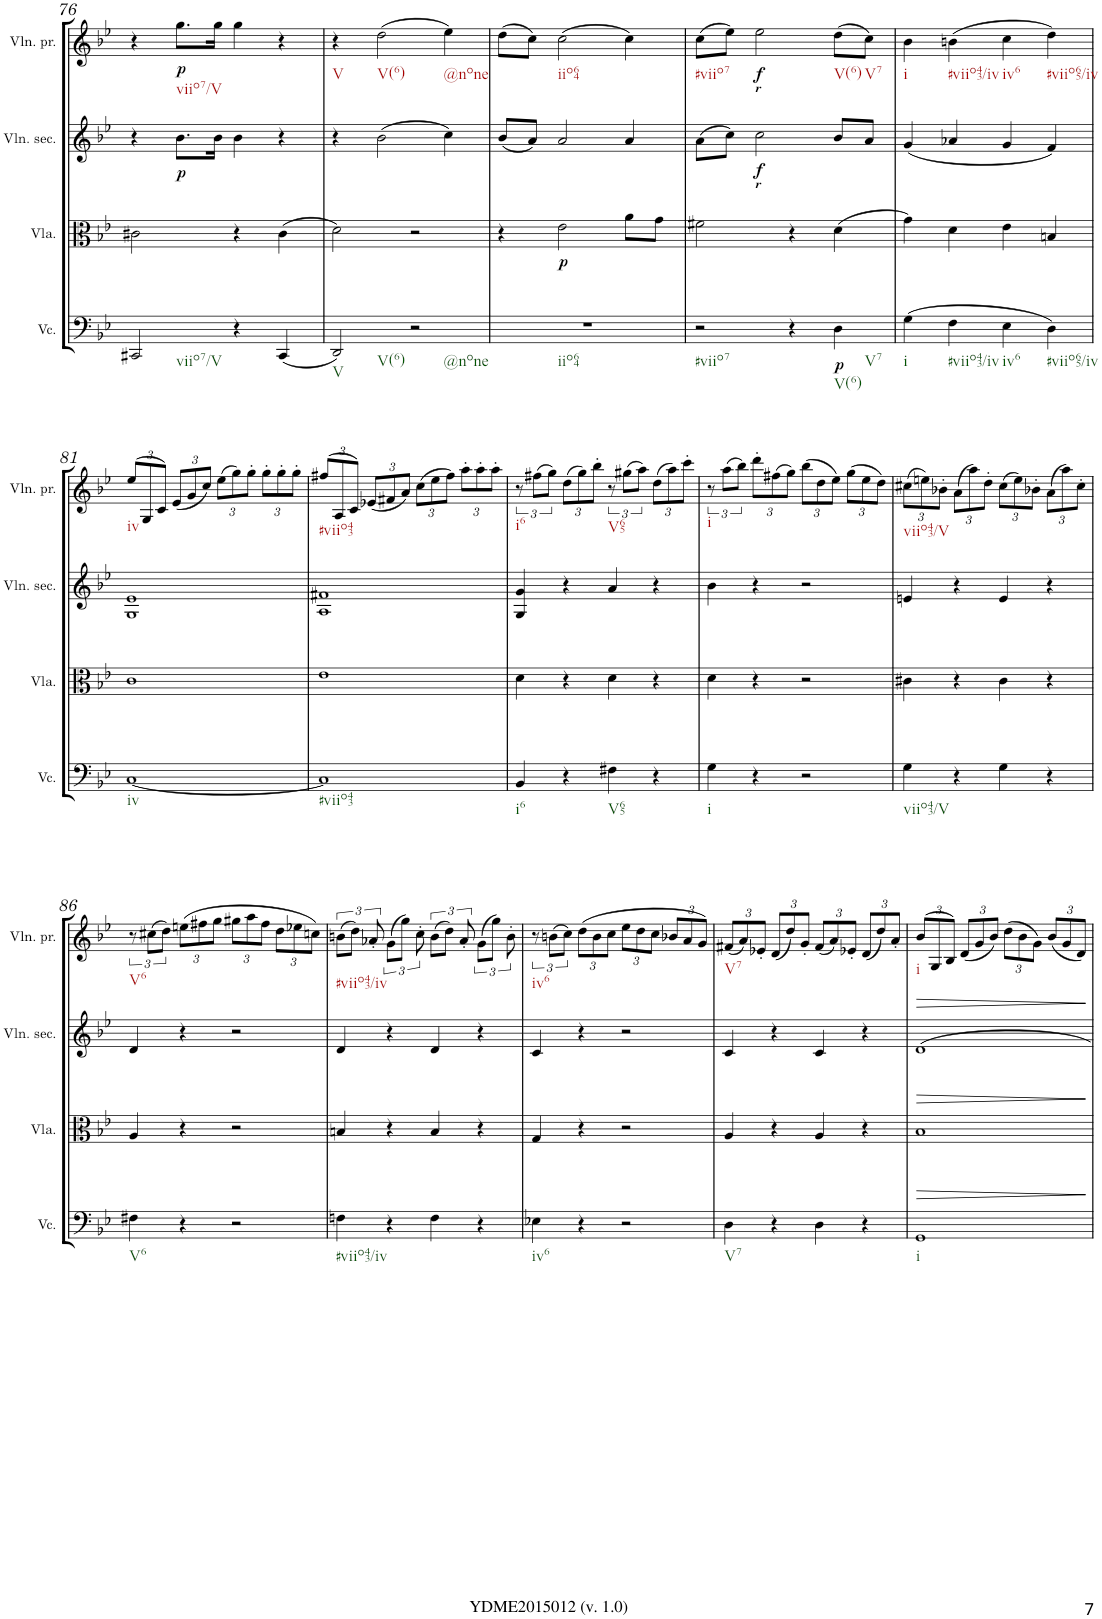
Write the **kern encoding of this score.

**kern	**dynam	**kern	**dynam	**kern	**dynam	**kern	**dynam
*part4	*part4	*part3	*part3	*part2	*part2	*part1	*part1
*staff4	*staff4	*staff3	*staff3	*staff2	*staff2	*staff1	*staff1
*I"Violoncelle	*	*I"Viola	*	*I"Violino secondo	*	*I"Violino primo	*
*I'Vc.	*	*I'Vla.	*	*I'Vln. sec.	*	*I'Vln. pr.	*
!!LO:PB:g=z
*clefF4	*	*clefC3	*	*clefG2	*	*clefG2	*
*k[b-e-]	*	*k[b-e-]	*	*k[b-e-]	*	*k[b-e-]	*
*B-:	*	*B-:	*	*B-:	*	*B-:	*
*M2/2	*	*M2/2	*	*M2/2	*	*M2/2	*
*met(c|)	*	*met(c|)	*	*met(c|)	*	*met(c|)	*
=76	=76	=76	=76	=76	=76	=76	=76
!LO:TX:b:t=viio7/V	!	!	!	!	!	!	!
2CC#X/	.	2c#X\	.	4r	.	4r	.
!	!	!	!	!	!	!LO:TX:b:t=viio7/V	!
!	!	!	!	!	!LO:DY:b	!	!LO:DY:b
.	.	.	.	8.b-\L	p	8.gg\L	p
.	.	.	.	16b-\Jk	.	16gg\Jk	.
4r	.	4r	.	4b-\	.	4gg\	.
(<4CC#/	.	(>4c#\	.	4r	.	4r	.
=77	=77	=77	=77	=77	=77	=77	=77
!	!	!	!	!	!	!LO:TX:b:t=V	!
!LO:TX:b:t=V	!	!	!	!	!	!	!
!LO:TX:b:t=V(6)	!	!	!	!	!	!	!
2DD/)	.	2d\)	.	4r	.	4r	.
!	!	!	!	!	!	!LO:TX:b:t=V(6)	!
.	.	.	.	(>2b-\	.	(>2dd\	.
!LO:TX:b:t=@none	!	!	!	!	!	!	!
2r	.	2r	.	.	.	.	.
!	!	!	!	!	!	!LO:TX:b:t=@none	!
.	.	.	.	4cc\)	.	4ee-\)	.
=78	=78	=78	=78	=78	=78	=78	=78
!LO:TX:b:t=iio64	!	!	!	!	!	!	!
1r	.	4r	.	(<8b-/L	.	(>8dd\L	.
.	.	.	.	8a/J)	.	8cc\J)	.
!	!	!	!	!	!	!LO:TX:b:t=iio64	!
!	!	!	!LO:DY:b	!	!	!	!
.	.	2e-\	p	2a/	.	(>2cc\	.
.	.	8a\L	.	4a/	.	4cc\)	.
.	.	8g\J	.	.	.	.	.
=79	=79	=79	=79	=79	=79	=79	=79
!	!	!	!	!	!	!LO:TX:b:t=#viio7	!
!LO:TX:b:t=#viio7	!	!	!	!	!	!	!
2r	.	2f#X\	.	(>8a\L	.	(>8cc\L	.
.	.	.	.	8cc\J)	.	8ee-\J)	.
!	!	!	!	!	!	!LO:TX:b:Bi:t=r	!
!	!	!	!	!LO:TX:b:Bi:t=r	!	!	!
!	!	!	!	!	!LO:DY:b	!	!LO:DY:b
.	.	.	.	2cc\	f	2ee-\	f
4r	.	4r	.	.	.	.	.
!	!	!	!	!	!	!LO:TX:b:t=V(6)	!
!LO:TX:b:t=V(6)	!	!	!	!	!	!	!
!LO:TX:b:t=V7	!	!	!	!	!	!	!
!	!LO:DY:b	!	!	!	!	!	!
4D\	p	(>4d\	.	8b-/L	.	(>8dd\L	.
!	!	!	!	!	!	!LO:TX:b:t=V7	!
.	.	.	.	8a/J	.	8cc\J)	.
=80	=80	=80	=80	=80	=80	=80	=80
!	!	!	!	!	!	!LO:TX:b:t=i	!
!LO:TX:b:t=i	!	!	!	!	!	!	!
(>4G\	.	4g\)	.	(<4g/	.	4b-\	.
!	!	!	!	!	!	!LO:TX:b:t=#viio43/iv	!
!LO:TX:b:t=#viio43/iv	!	!	!	!	!	!	!
4F\	.	4d\	.	4a-X/	.	(>4bn\	.
!	!	!	!	!	!	!LO:TX:b:t=iv6	!
!LO:TX:b:t=iv6	!	!	!	!	!	!	!
4E-\	.	4e-\	.	4g/	.	4cc\	.
!	!	!	!	!	!	!LO:TX:b:t=#viio65/iv	!
!LO:TX:b:t=#viio65/iv	!	!	!	!	!	!	!
4D\)	.	4Bn/	.	4f/)	.	4dd\)	.
!!LO:LB:g=z
=81	=81	=81	=81	=81	=81	=81	=81
*	*	*	*	*	*	*Xbrackettup	*
!	!	!	!	!	!	!LO:TX:b:t=iv	!
!LO:TX:b:t=iv	!	!	!	!	!	!	!
[1C	.	1c	.	1G 1e-	.	(>12ee-/L	.
.	.	.	.	.	.	12G/	.
.	.	.	.	.	.	12c/J)	.
.	.	.	.	.	.	(<12e-/L	.
.	.	.	.	.	.	12g/	.
.	.	.	.	.	.	12cc/J)	.
.	.	.	.	.	.	(>12ee-\L	.
.	.	.	.	.	.	12gg\)	.
.	.	.	.	.	.	12gg'\J	.
.	.	.	.	.	.	12gg'\L	.
.	.	.	.	.	.	12gg'\	.
.	.	.	.	.	.	12gg'\J	.
=82	=82	=82	=82	=82	=82	=82	=82
!	!	!	!	!	!	!LO:TX:b:t=#viio43	!
!LO:TX:b:t=#viio43	!	!	!	!	!	!	!
1C]	.	1e-	.	1A 1f#X	.	(>12ff#X/L	.
.	.	.	.	.	.	12A/	.
.	.	.	.	.	.	12c/J)	.
.	.	.	.	.	.	(<12e-X/L	.
.	.	.	.	.	.	12f#X/	.
.	.	.	.	.	.	12a/J)	.
.	.	.	.	.	.	(>12cc\L	.
.	.	.	.	.	.	12ee-\	.
.	.	.	.	.	.	12ff#\J)	.
.	.	.	.	.	.	12aa'\L	.
.	.	.	.	.	.	12aa'\	.
.	.	.	.	.	.	12aa'\J	.
=83	=83	=83	=83	=83	=83	=83	=83
*	*	*	*	*	*	*brackettup	*
!	!	!	!	!	!	!LO:TX:b:t=i6	!
!LO:TX:b:t=i6	!	!	!	!	!	!	!
4BB-/	.	4d\	.	4G/ 4g/	.	12r	.
.	.	.	.	.	.	(>12ff#X\L	.
.	.	.	.	.	.	12gg\J)	.
*	*	*	*	*	*	*Xbrackettup	*
4r	.	4r	.	4r	.	(>12dd\L	.
.	.	.	.	.	.	12gg\)	.
.	.	.	.	.	.	12bb-'\J	.
*	*	*	*	*	*	*brackettup	*
!	!	!	!	!	!	!LO:TX:b:t=V65	!
!LO:TX:b:t=V65	!	!	!	!	!	!	!
4F#X\	.	4d\	.	4a/	.	12r	.
.	.	.	.	.	.	(>12gg#X\L	.
.	.	.	.	.	.	12aa\J)	.
*	*	*	*	*	*	*Xbrackettup	*
4r	.	4r	.	4r	.	(>12dd\L	.
.	.	.	.	.	.	12aa\)	.
.	.	.	.	.	.	12ccc'\J	.
=84	=84	=84	=84	=84	=84	=84	=84
*	*	*	*	*	*	*brackettup	*
!	!	!	!	!	!	!LO:TX:b:t=i	!
!LO:TX:b:t=i	!	!	!	!	!	!	!
4G\	.	4d\	.	4b-\	.	12r	.
.	.	.	.	.	.	(>12aa\L	.
.	.	.	.	.	.	12bb-\J)	.
*	*	*	*	*	*	*Xbrackettup	*
4r	.	4r	.	4r	.	12ddd'\L	.
.	.	.	.	.	.	(>12ff#X\	.
.	.	.	.	.	.	12gg\J)	.
2r	.	2r	.	2r	.	(>12bb-\L	.
.	.	.	.	.	.	12dd\	.
.	.	.	.	.	.	12ee-\J)	.
.	.	.	.	.	.	(>12gg\L	.
.	.	.	.	.	.	12ee-\	.
.	.	.	.	.	.	12dd\J)	.
=85	=85	=85	=85	=85	=85	=85	=85
!	!	!	!	!	!	!LO:TX:b:t=viio43/V	!
!LO:TX:b:t=viio43/V	!	!	!	!	!	!	!
4G\	.	4c#X\	.	4en/	.	(>12cc#X\L	.
.	.	.	.	.	.	12een\)	.
.	.	.	.	.	.	12b-X'\J	.
4r	.	4r	.	4r	.	(>12a\L	.
.	.	.	.	.	.	12aa\)	.
.	.	.	.	.	.	12dd'\J	.
4G\	.	4c#\	.	4e/	.	(>12cc#\L	.
.	.	.	.	.	.	12ee\)	.
.	.	.	.	.	.	12b-X'\J	.
4r	.	4r	.	4r	.	(>12a\L	.
.	.	.	.	.	.	12aa\)	.
.	.	.	.	.	.	12cc#'\J	.
!!LO:LB:g=z
=86	=86	=86	=86	=86	=86	=86	=86
*	*	*	*	*	*	*brackettup	*
!	!	!	!	!	!	!LO:TX:b:t=V6	!
!LO:TX:b:t=V6	!	!	!	!	!	!	!
4F#X\	.	4A/	.	4d/	.	12r	.
.	.	.	.	.	.	(>12cc#X\L	.
.	.	.	.	.	.	12dd\J)	.
*	*	*	*	*	*	*Xbrackettup	*
4r	.	4r	.	4r	.	(>12een\L	.
.	.	.	.	.	.	12ff#X\	.
.	.	.	.	.	.	12gg\J	.
2r	.	2r	.	2r	.	12gg#X\L	.
.	.	.	.	.	.	12aa\	.
.	.	.	.	.	.	12ff#\J	.
.	.	.	.	.	.	12dd\L	.
.	.	.	.	.	.	12ee-X\	.
.	.	.	.	.	.	12ccn\J)	.
=87	=87	=87	=87	=87	=87	=87	=87
*	*	*	*	*	*	*brackettup	*
!	!	!	!	!	!	!LO:TX:b:t=#viio43/iv	!
!LO:TX:b:t=#viio43/iv	!	!	!	!	!	!	!
4Fn\	.	4Bn/	.	4d/	.	(>12bn\L	.
.	.	.	.	.	.	12dd\J)	.
.	.	.	.	.	.	12a-X'/	.
4r	.	4r	.	4r	.	(>12g\L	.
.	.	.	.	.	.	12gg\J)	.
.	.	.	.	.	.	12cc'\	.
4F\	.	4B/	.	4d/	.	(>12b\L	.
.	.	.	.	.	.	12dd\J)	.
.	.	.	.	.	.	12a-'/	.
4r	.	4r	.	4r	.	(>12g\L	.
.	.	.	.	.	.	12gg\J)	.
.	.	.	.	.	.	12b'\	.
=88	=88	=88	=88	=88	=88	=88	=88
!	!	!	!	!	!	!LO:TX:b:t=iv6	!
!LO:TX:b:t=iv6	!	!	!	!	!	!	!
4E-X\	.	4G/	.	4c/	.	12r	.
.	.	.	.	.	.	(>12bn\L	.
.	.	.	.	.	.	12cc\J)	.
*	*	*	*	*	*	*Xbrackettup	*
4r	.	4r	.	4r	.	(>12dd\L	.
.	.	.	.	.	.	12b\	.
.	.	.	.	.	.	12cc\J	.
2r	.	2r	.	2r	.	12ee-\L	.
.	.	.	.	.	.	12dd\	.
.	.	.	.	.	.	12cc\J	.
.	.	.	.	.	.	12b-X/L	.
.	.	.	.	.	.	12a/	.
.	.	.	.	.	.	12g/J)	.
=89	=89	=89	=89	=89	=89	=89	=89
!	!	!	!	!	!	!LO:TX:b:t=V7	!
!LO:TX:b:t=V7	!	!	!	!	!	!	!
4D\	.	4A/	.	4c/	.	(<12f#X/L	.
.	.	.	.	.	.	12a/)	.
.	.	.	.	.	.	12e-X'/J	.
4r	.	4r	.	4r	.	(<12d/L	.
.	.	.	.	.	.	12dd/)	.
.	.	.	.	.	.	12g'/J	.
4D\	.	4A/	.	4c/	.	(<12f#/L	.
.	.	.	.	.	.	12a/)	.
.	.	.	.	.	.	12e-X'/J	.
4r	.	4r	.	4r	.	(<12d/L	.
.	.	.	.	.	.	12dd/)	.
.	.	.	.	.	.	12a'/J	.
=90	=90	=90	=90	=90	=90	=90	=90
!	!	!	!	!	!	!LO:TX:b:t=i	!
!LO:TX:b:t=i	!	!	!	!	!	!	!
!	!LO:HP:b	!	!LO:HP:b	!	!LO:HP:b	!	!
1GG	>	1B-	>	1d	>	(>12b-/L	.
.	.	.	.	.	.	12G/	.
.	.	.	.	.	.	12B-/J)	.
.	.	.	.	.	.	(<12d/L	.
.	.	.	.	.	.	12g/	.
.	.	.	.	.	.	12b-/J)	.
.	.	.	.	.	.	(>12dd\L	.
.	.	.	.	.	.	12b-\	.
.	.	.	.	.	.	12g\J)	.
.	.	.	.	.	.	(<12b-/L	.
.	.	.	.	.	.	12g/	.
.	.	.	.	.	.	12d/J)	.
.	]	.	]	.	]	.	.
=	=	=	=	=	=	=	=
*-	*-	*-	*-	*-	*-	*-	*-
